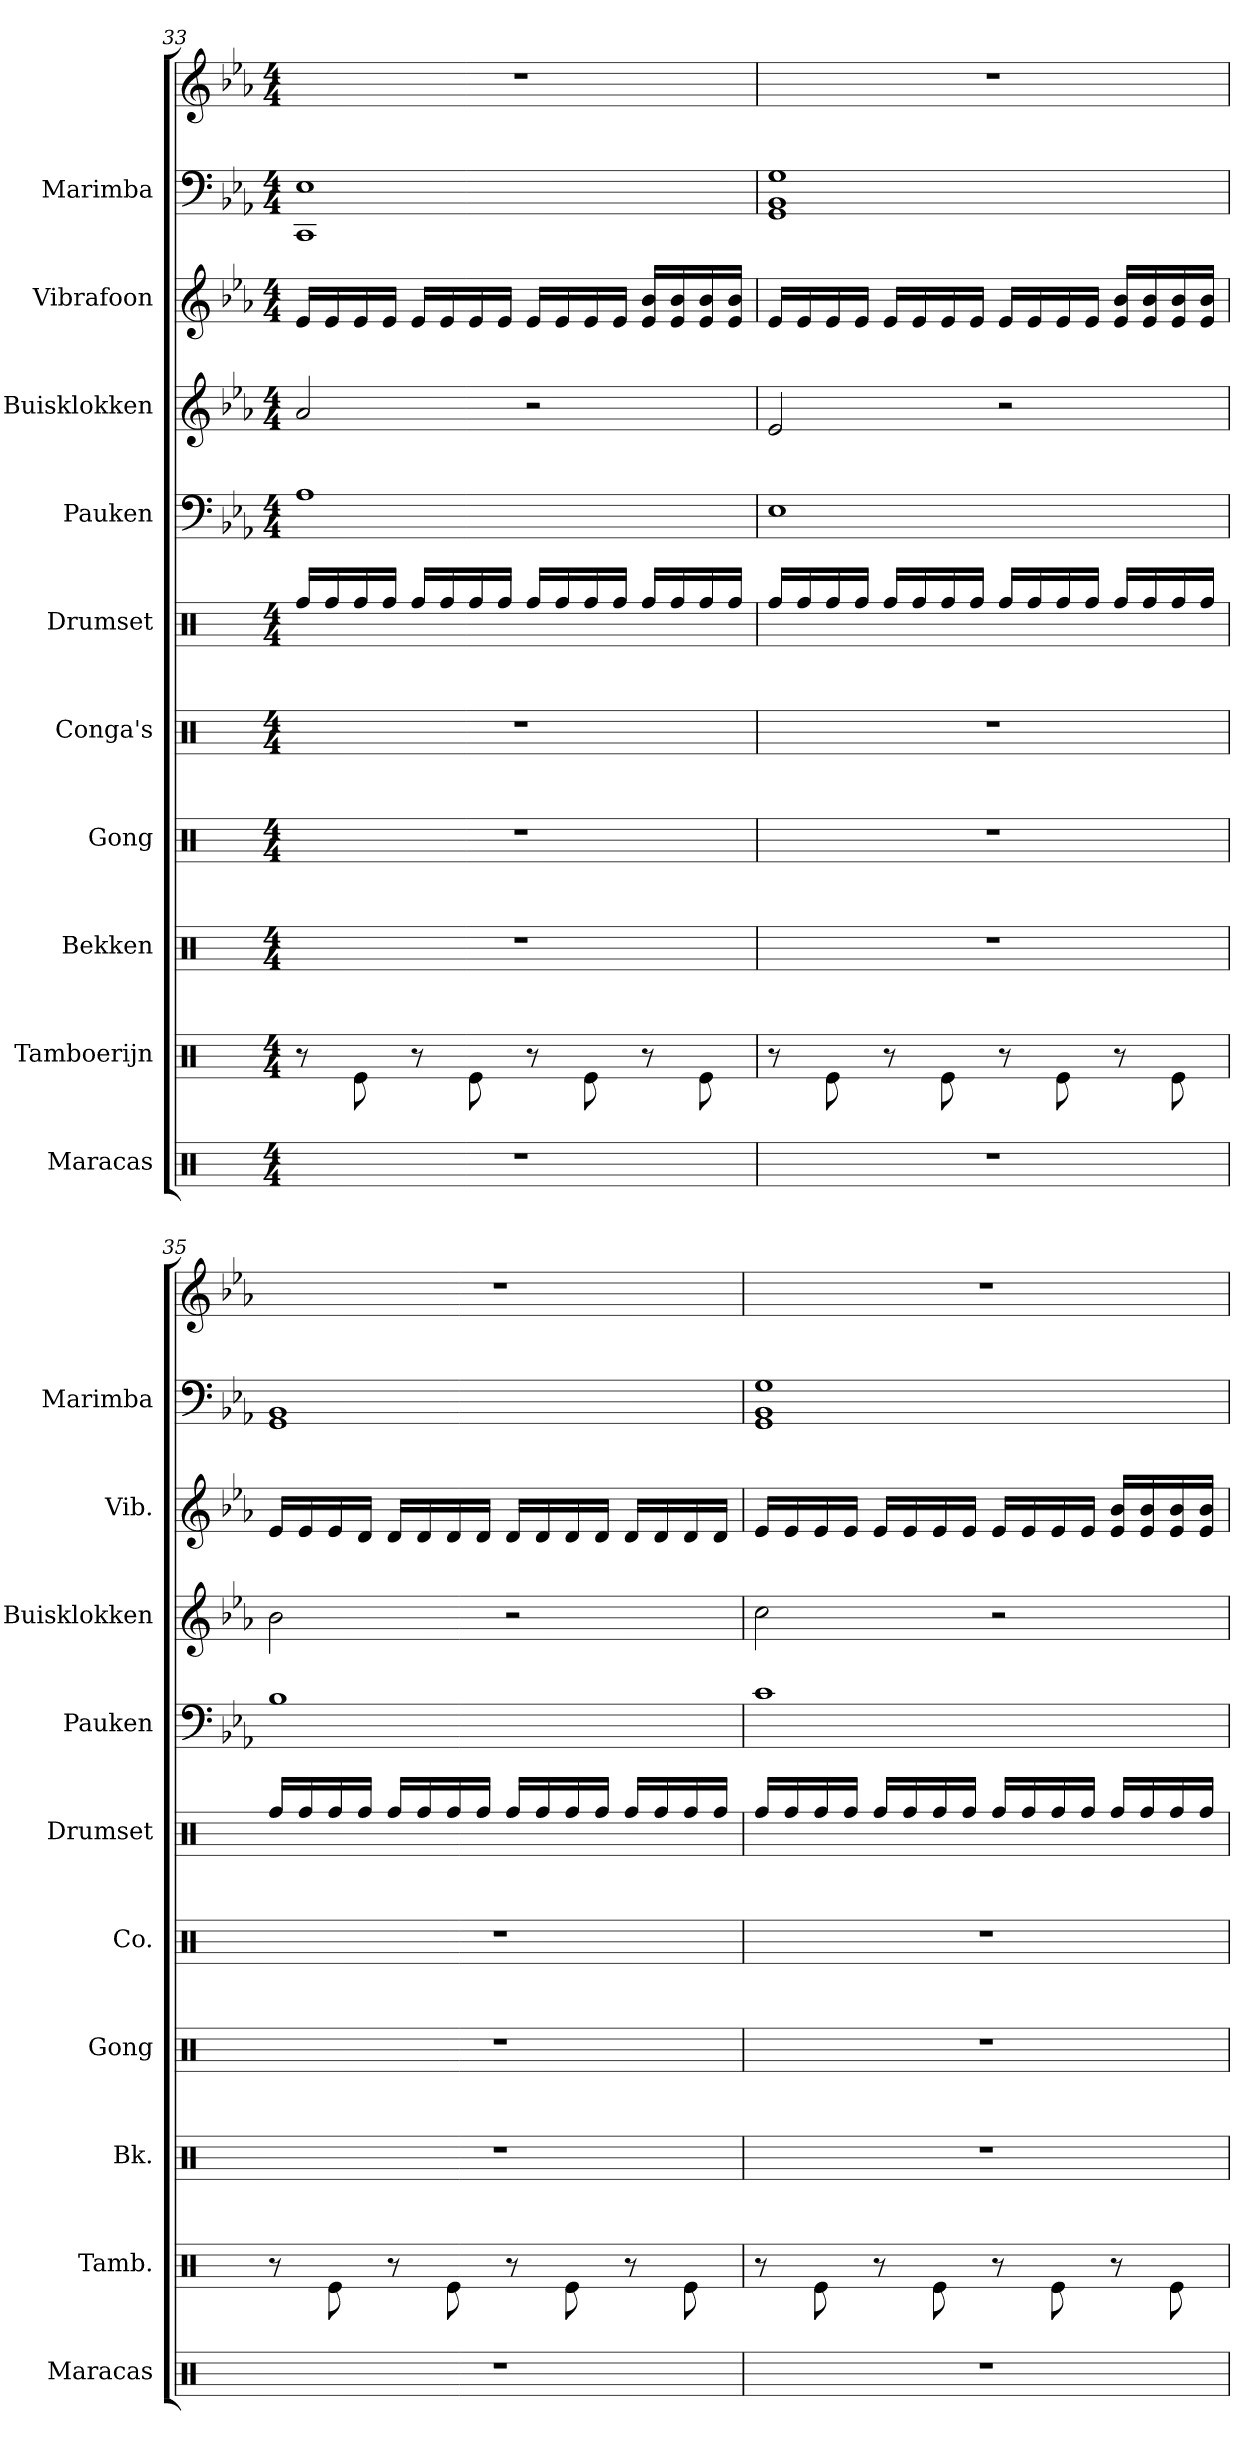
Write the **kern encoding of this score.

**kern	**kern	**kern	**kern	**kern	**kern	**kern	**kern	**kern	**kern	**kern
*part10	*part9	*part8	*part7	*part6	*part5	*part4	*part3	*part2	*part1	*part1
*staff11	*staff10	*staff9	*staff8	*staff7	*staff6	*staff5	*staff4	*staff3	*staff2	*staff1
*I"Maracas	*I"Tamboerijn	*I"Bekken	*I"Gong	*I"Conga's	*I"Drumset	*I"Pauken	*I"Buisklokken	*I"Vibrafoon	*I"Marimba	*
*I'Maracas	*I'Tamb.	*I'Bk.	*I'Gong	*I'Co.	*I'Drumset	*I'Pauken	*I'Buisklokken	*I'Vib.	*I'Marimba	*
!!LO:PB:g=z
*clefX	*clefX	*clefX	*clefX	*clefX	*clefX	*clefF4	*clefG2	*clefG2	*clefF4	*clefG2
*k[]	*k[]	*k[]	*k[]	*k[]	*k[]	*k[b-e-a-]	*k[b-e-a-]	*k[b-e-a-]	*k[b-e-a-]	*k[b-e-a-]
*M4/4	*M4/4	*M4/4	*M4/4	*M4/4	*M4/4	*M4/4	*M4/4	*M4/4	*M4/4	*M4/4
=33	=33	=33	=33	=33	=33	=33	=33	=33	=33	=33
1r	8r	1r	1r	1r	16Rff/LL	1A-	2a-/	16e-/LL	1CC 1E-	1r
.	.	.	.	.	16Rff/	.	.	16e-/	.	.
.	8Re\	.	.	.	16Rff/	.	.	16e-/	.	.
.	.	.	.	.	16Rff/JJ	.	.	16e-/JJ	.	.
.	8r	.	.	.	16Rff/LL	.	.	16e-/LL	.	.
.	.	.	.	.	16Rff/	.	.	16e-/	.	.
.	8Re\	.	.	.	16Rff/	.	.	16e-/	.	.
.	.	.	.	.	16Rff/JJ	.	.	16e-/JJ	.	.
.	8r	.	.	.	16Rff/LL	.	2r	16e-/LL	.	.
.	.	.	.	.	16Rff/	.	.	16e-/	.	.
.	8Re\	.	.	.	16Rff/	.	.	16e-/	.	.
.	.	.	.	.	16Rff/JJ	.	.	16e-/JJ	.	.
.	8r	.	.	.	16Rff/LL	.	.	16e-/ 16b-/LL	.	.
.	.	.	.	.	16Rff/	.	.	16e-/ 16b-/	.	.
.	8Re\	.	.	.	16Rff/	.	.	16e-/ 16b-/	.	.
.	.	.	.	.	16Rff/JJ	.	.	16e-/ 16b-/JJ	.	.
=34	=34	=34	=34	=34	=34	=34	=34	=34	=34	=34
1r	8r	1r	1r	1r	16Rff/LL	1E-	2e-/	16e-/LL	1GG 1BB- 1G	1r
.	.	.	.	.	16Rff/	.	.	16e-/	.	.
.	8Re\	.	.	.	16Rff/	.	.	16e-/	.	.
.	.	.	.	.	16Rff/JJ	.	.	16e-/JJ	.	.
.	8r	.	.	.	16Rff/LL	.	.	16e-/LL	.	.
.	.	.	.	.	16Rff/	.	.	16e-/	.	.
.	8Re\	.	.	.	16Rff/	.	.	16e-/	.	.
.	.	.	.	.	16Rff/JJ	.	.	16e-/JJ	.	.
.	8r	.	.	.	16Rff/LL	.	2r	16e-/LL	.	.
.	.	.	.	.	16Rff/	.	.	16e-/	.	.
.	8Re\	.	.	.	16Rff/	.	.	16e-/	.	.
.	.	.	.	.	16Rff/JJ	.	.	16e-/JJ	.	.
.	8r	.	.	.	16Rff/LL	.	.	16e-/ 16b-/LL	.	.
.	.	.	.	.	16Rff/	.	.	16e-/ 16b-/	.	.
.	8Re\	.	.	.	16Rff/	.	.	16e-/ 16b-/	.	.
.	.	.	.	.	16Rff/JJ	.	.	16e-/ 16b-/JJ	.	.
!!LO:PB:g=z
=35	=35	=35	=35	=35	=35	=35	=35	=35	=35	=35
1r	8r	1r	1r	1r	16Rff/LL	1B-	2b-\	16e-/LL	1GG 1BB-	1r
.	.	.	.	.	16Rff/	.	.	16e-/	.	.
.	8Re\	.	.	.	16Rff/	.	.	16e-/	.	.
.	.	.	.	.	16Rff/JJ	.	.	16d/JJ	.	.
.	8r	.	.	.	16Rff/LL	.	.	16d/LL	.	.
.	.	.	.	.	16Rff/	.	.	16d/	.	.
.	8Re\	.	.	.	16Rff/	.	.	16d/	.	.
.	.	.	.	.	16Rff/JJ	.	.	16d/JJ	.	.
.	8r	.	.	.	16Rff/LL	.	2r	16d/LL	.	.
.	.	.	.	.	16Rff/	.	.	16d/	.	.
.	8Re\	.	.	.	16Rff/	.	.	16d/	.	.
.	.	.	.	.	16Rff/JJ	.	.	16d/JJ	.	.
.	8r	.	.	.	16Rff/LL	.	.	16d/LL	.	.
.	.	.	.	.	16Rff/	.	.	16d/	.	.
.	8Re\	.	.	.	16Rff/	.	.	16d/	.	.
.	.	.	.	.	16Rff/JJ	.	.	16d/JJ	.	.
=36	=36	=36	=36	=36	=36	=36	=36	=36	=36	=36
1r	8r	1r	1r	1r	16Rff/LL	1c	2cc\	16e-/LL	1GG 1BB- 1G	1r
.	.	.	.	.	16Rff/	.	.	16e-/	.	.
.	8Re\	.	.	.	16Rff/	.	.	16e-/	.	.
.	.	.	.	.	16Rff/JJ	.	.	16e-/JJ	.	.
.	8r	.	.	.	16Rff/LL	.	.	16e-/LL	.	.
.	.	.	.	.	16Rff/	.	.	16e-/	.	.
.	8Re\	.	.	.	16Rff/	.	.	16e-/	.	.
.	.	.	.	.	16Rff/JJ	.	.	16e-/JJ	.	.
.	8r	.	.	.	16Rff/LL	.	2r	16e-/LL	.	.
.	.	.	.	.	16Rff/	.	.	16e-/	.	.
.	8Re\	.	.	.	16Rff/	.	.	16e-/	.	.
.	.	.	.	.	16Rff/JJ	.	.	16e-/JJ	.	.
.	8r	.	.	.	16Rff/LL	.	.	16e-/ 16b-/LL	.	.
.	.	.	.	.	16Rff/	.	.	16e-/ 16b-/	.	.
.	8Re\	.	.	.	16Rff/	.	.	16e-/ 16b-/	.	.
.	.	.	.	.	16Rff/JJ	.	.	16e-/ 16b-/JJ	.	.
=	=	=	=	=	=	=	=	=	=	=
*-	*-	*-	*-	*-	*-	*-	*-	*-	*-	*-
